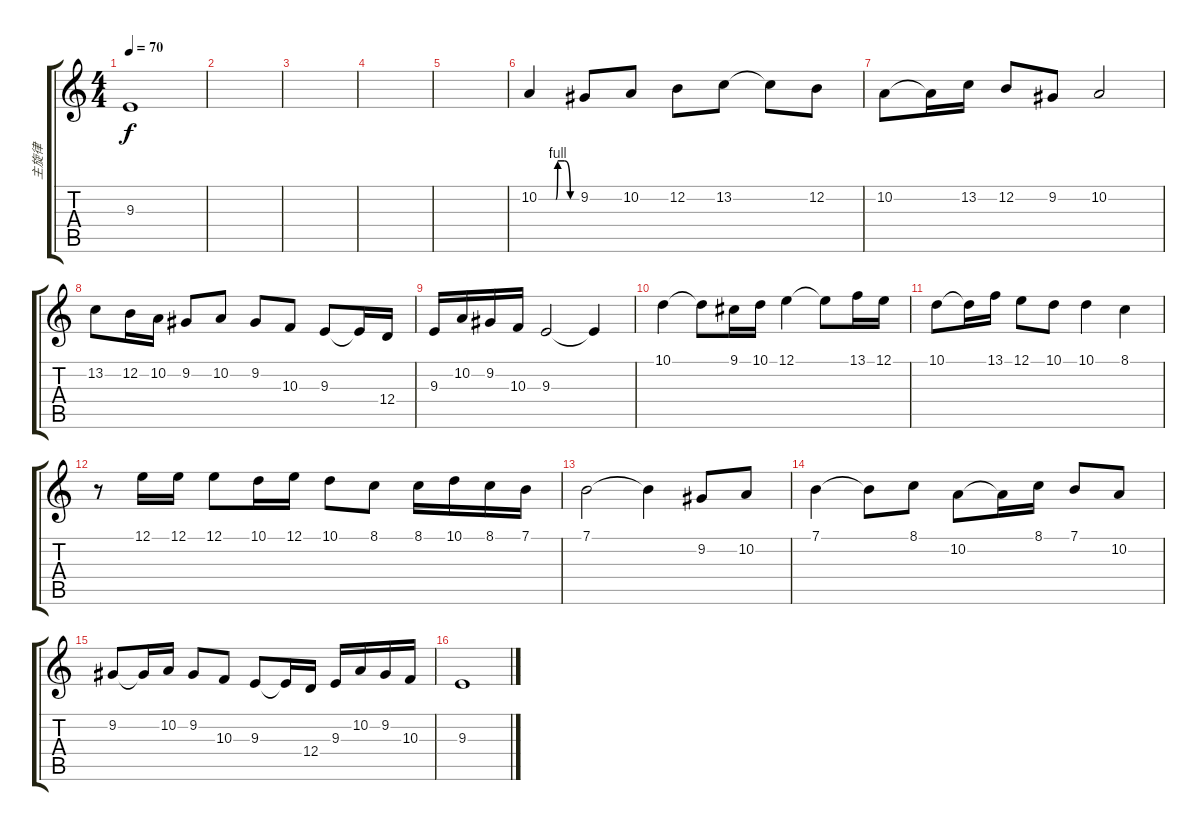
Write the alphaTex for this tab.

\track ("主旋律" "主旋律") {instrument choiraahs}
\staff {score tabs}
\tuning (E4 B3 G3 D3 A2 E2) {hide}
\ts (4 4)
\tempo 70
\clef g2
\ks c
9.3.1{dy f} |
|
|
|
|
10.2{be (custom 0 0 20 0 27 0 30 4 41 4 50 0 60 0)}.4{volume 16} 9.2.8 10.2.8 12.2.8 13.2.8 13.2{t}.8 12.2.8 |
10.2.8 10.2{t}.16 13.2.16 12.2.8 9.2.8 10.2.2 |
13.2.8 12.2.16 10.2.16 9.2.8 10.2.8 9.2.8 10.3.8 9.3.8 9.3{t}.16 12.4.16 |
9.3.16 10.2.16 9.2.16 10.3.16 9.3.2 9.3{t}.4 |
10.1.4 10.1{t}.8 9.1.16 10.1.16 12.1.4 12.1{t}.8 13.1.16 12.1.16 |
10.1.8 10.1{t}.16 13.1.16 12.1.8 10.1.8 10.1.4 8.1.4 |
r.8 12.1.16 12.1.16 12.1.8 10.1.16 12.1.16 10.1.8 8.1.8 8.1.16 10.1.16 8.1.16 7.1.16 |
7.1.2 7.1{t}.4 9.2.8 10.2.8 |
7.1.4 7.1{t}.8 8.1.8 10.2.8 10.2{t}.16 8.1.16 7.1.8 10.2.8 |
9.2.8 9.2{t}.16 10.2.16 9.2.8 10.3.8 9.3.8 9.3{t}.16 12.4.16 9.3.16 10.2.16 9.2.16 10.3.16 |
9.3.1
